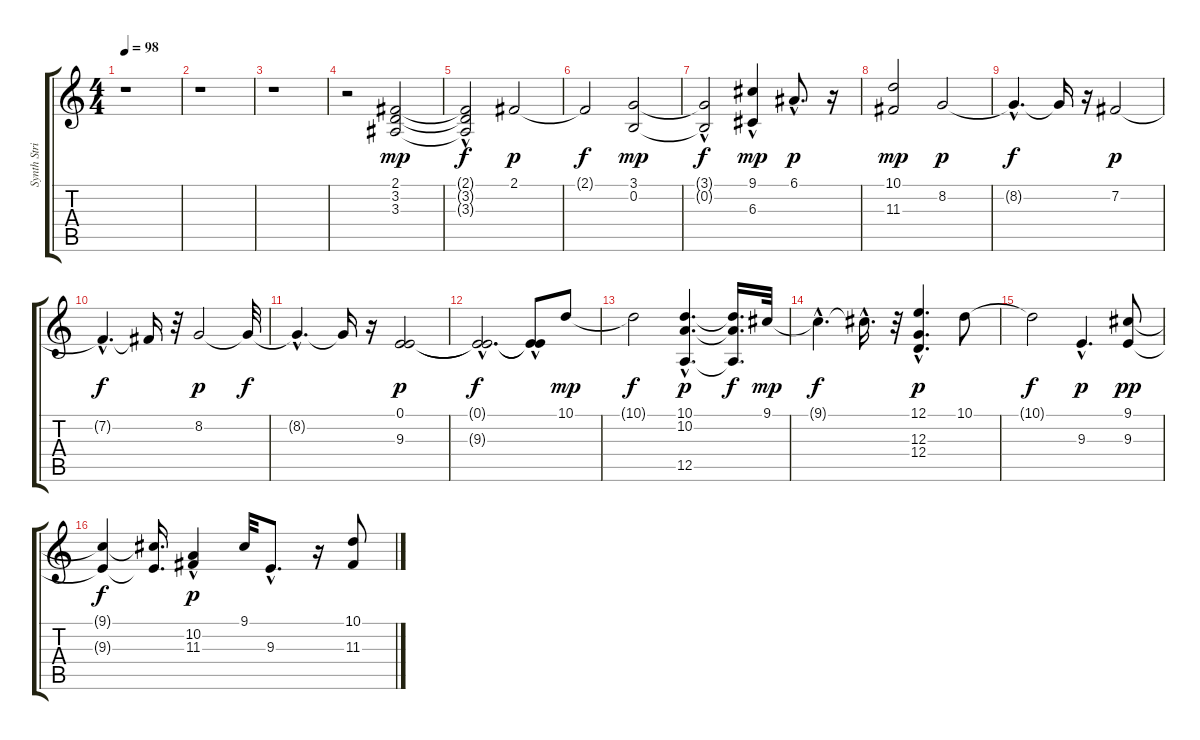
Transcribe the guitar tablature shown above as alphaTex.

\track ("Synth Strings" "Synth Stri") {instrument synthstrings1}
\staff {score tabs}
\tuning (E4 B3 G3 D3 A2 E2) {hide}
\ts (4 4)
\tempo 98
\clef g2
\ks c
r.1{dy f} |
r.1 |
r.1 |
r.2 (2.1 3.2 3.3).2{dy mp} |
(2.1{t} 3.2{t} 3.3{hac t}).2{dy f} 2.1.2{dy p} |
2.1{t}.2{dy f} (3.1 0.2).2{dy mp} |
(3.1{t} 0.2{hac t}).2{dy f} (9.1{hac} 6.3{hac}).4{dy mp} 6.1{hac}.8{d dy p} r.16 |
(10.1 11.3).2{dy mp} 8.2.2{dy p} |
8.2{hac t}.4{d dy f} 8.2{t}.16 r.16 7.2.2{dy p} |
7.2{hac t}.4{d dy f} 7.2{t}.16 r.32 8.2.2{dy p} 8.2{t}.32{dy f} |
8.2{hac t}.4{d} 8.2{t}.16 r.16 (0.1 9.3).2{dy p} |
(0.1{hac t} 9.3{hac t}).2{d dy f} (0.1{t} 9.3{hac t}).8 10.1.8{dy mp} |
10.1{t}.2{dy f} (10.1{hac} 10.2{hac} 12.5{hac}).4{d dy p} (10.1{t} 10.2{t} 12.5{t}).16{d dy f} 9.1.32{dy mp} |
9.1{hac t}.4{d dy f} 9.1{hac t}.16{d} r.32 (12.1{hac} 12.3 12.4).4{d dy p} 10.1.8 |
10.1{t}.2{dy f} 9.3{hac}.4{d dy p} (9.1 9.3).8{dy pp} |
(9.1{t} 9.3{t}).4{dy f} (9.1{t} 9.3{t}).16{d} (10.2 11.3{hac}).4{dy p} 9.1.32 9.3{hac}.8{d} r.16 (10.1 11.3).8
